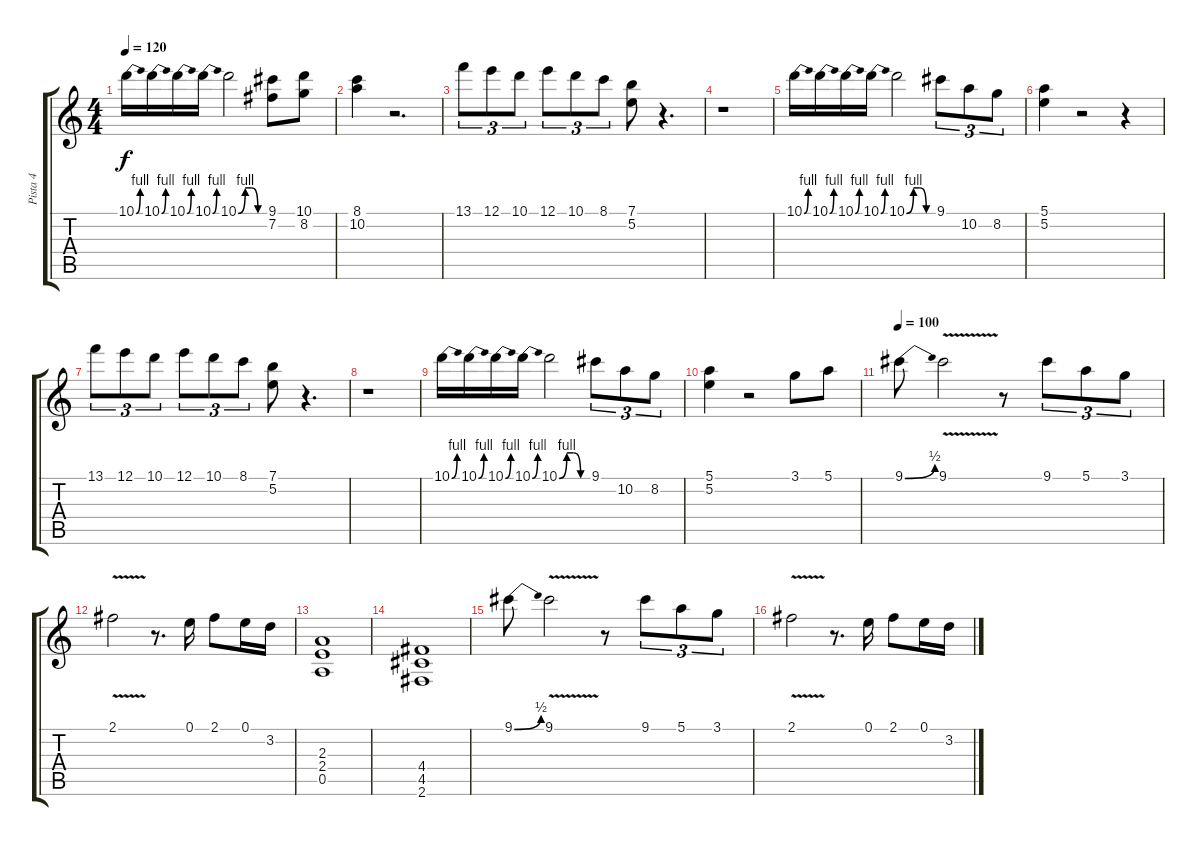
\track ("Pista 4" "Pista 4") {instrument distortionguitar}
\staff {score tabs}
\tuning (E4 B3 G3 D3 A2 E2) {hide}
\ts (4 4)
\tempo 120
\clef g2
\ks c
10.1{be (bend 0 0 60 4)}.16{dy f} 10.1{be (bend 0 0 60 4)}.16 10.1{be (bend 0 0 60 4)}.16 10.1{be (bend 0 0 60 4)}.16 10.1{be (custom 0 0 16 4 30 4 45 0 60 0)}.2 (9.1 7.2).8 (10.1 8.2).8 |
(8.1 10.2).4 r.2{d} |
13.1.8{tu (3 2)} 12.1.8{tu (3 2)} 10.1.8{tu (3 2)} 12.1.8{tu (3 2)} 10.1.8{tu (3 2)} 8.1.8{tu (3 2)} (7.1 5.2).8 r.4{d} |
r.1 |
10.1{be (bend 0 0 60 4)}.16 10.1{be (bend 0 0 60 4)}.16 10.1{be (bend 0 0 60 4)}.16 10.1{be (bend 0 0 60 4)}.16 10.1{be (custom 0 0 16 4 30 4 45 0 60 0)}.2 9.1.8{tu (3 2)} 10.2.8{tu (3 2)} 8.2.8{tu (3 2)} |
(5.1 5.2).4 r.2 r.4 |
13.1.8{tu (3 2)} 12.1.8{tu (3 2)} 10.1.8{tu (3 2)} 12.1.8{tu (3 2)} 10.1.8{tu (3 2)} 8.1.8{tu (3 2)} (7.1 5.2).8 r.4{d} |
r.1 |
10.1{be (bend 0 0 60 4)}.16 10.1{be (bend 0 0 60 4)}.16 10.1{be (bend 0 0 60 4)}.16 10.1{be (bend 0 0 60 4)}.16 10.1{be (custom 0 0 16 4 30 4 45 0 60 0)}.2 9.1.8{tu (3 2)} 10.2.8{tu (3 2)} 8.2.8{tu (3 2)} |
(5.1 5.2).4 r.2 3.1.8 5.1.8 |
\tempo 100
9.1{be (bend 0 0 60 2)}.8 9.1{v}.2 r.8 9.1.8{tu (3 2)} 5.1.8{tu (3 2)} 3.1.8{tu (3 2)} |
2.1{v}.2 r.8{d} 0.1.16 2.1.8 0.1.16 3.2.16 |
(2.3 2.4 0.5).1 |
(4.4 4.5 2.6).1 |
9.1{be (bend 0 0 60 2)}.8 9.1{v}.2 r.8 9.1.8{tu (3 2)} 5.1.8{tu (3 2)} 3.1.8{tu (3 2)} |
2.1{v}.2 r.8{d} 0.1.16 2.1.8 0.1.16 3.2.16
